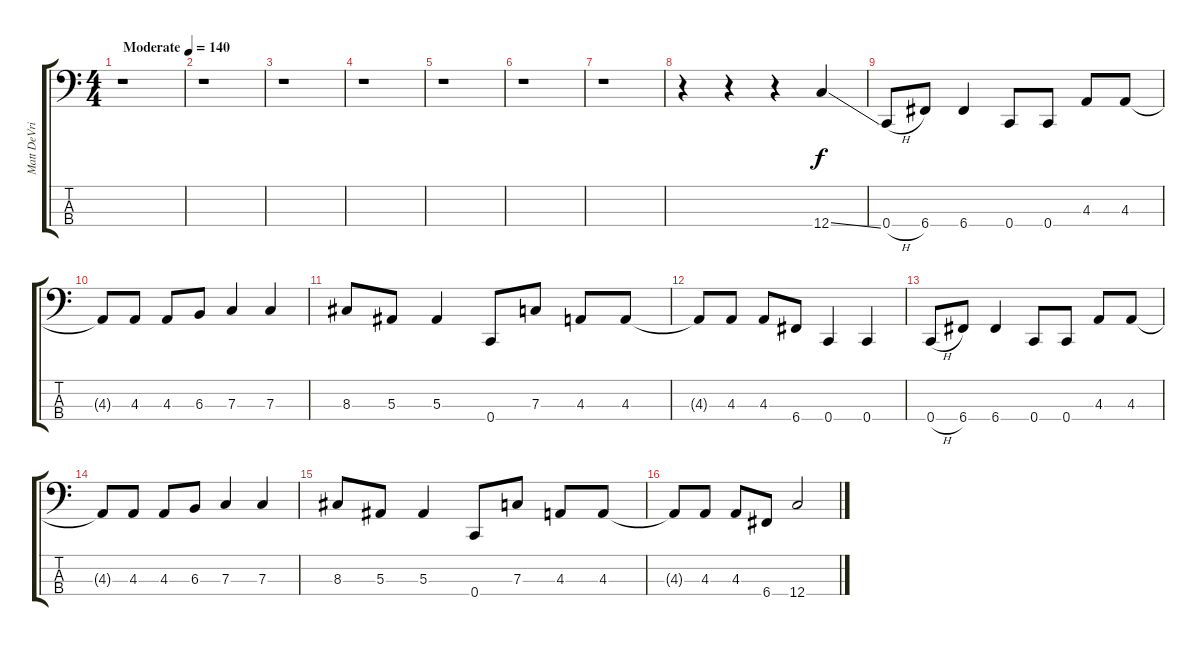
\track ("Matt DeVries" "Matt DeVri") {instrument electricbassfinger}
\staff {score tabs}
\tuning (Eb2 Bb1 F1 C1) {hide}
\ts (4 4)
\tempo (140 "Moderate")
\clef f4
\ks c
r.1{dy f instrument electricbassfinger} |
r.1 |
r.1 |
r.1 |
r.1 |
r.1 |
r.1 |
r.4 r.4 r.4 12.4{ss}.4 |
0.4{h}.8 6.4.8 6.4.4 0.4.8 0.4.8 4.3.8 4.3.8 |
4.3{t}.8 4.3.8 4.3.8 6.3.8 7.3.4 7.3.4 |
8.3.8 5.3.8 5.3.4 0.4.8 7.3.8 4.3.8 4.3.8 |
4.3{t}.8 4.3.8 4.3.8 6.4.8 0.4.4 0.4.4 |
0.4{h}.8 6.4.8 6.4.4 0.4.8 0.4.8 4.3.8 4.3.8 |
4.3{t}.8 4.3.8 4.3.8 6.3.8 7.3.4 7.3.4 |
8.3.8 5.3.8 5.3.4 0.4.8 7.3.8 4.3.8 4.3.8 |
4.3{t}.8 4.3.8 4.3.8 6.4.8 12.4{ss}.2
